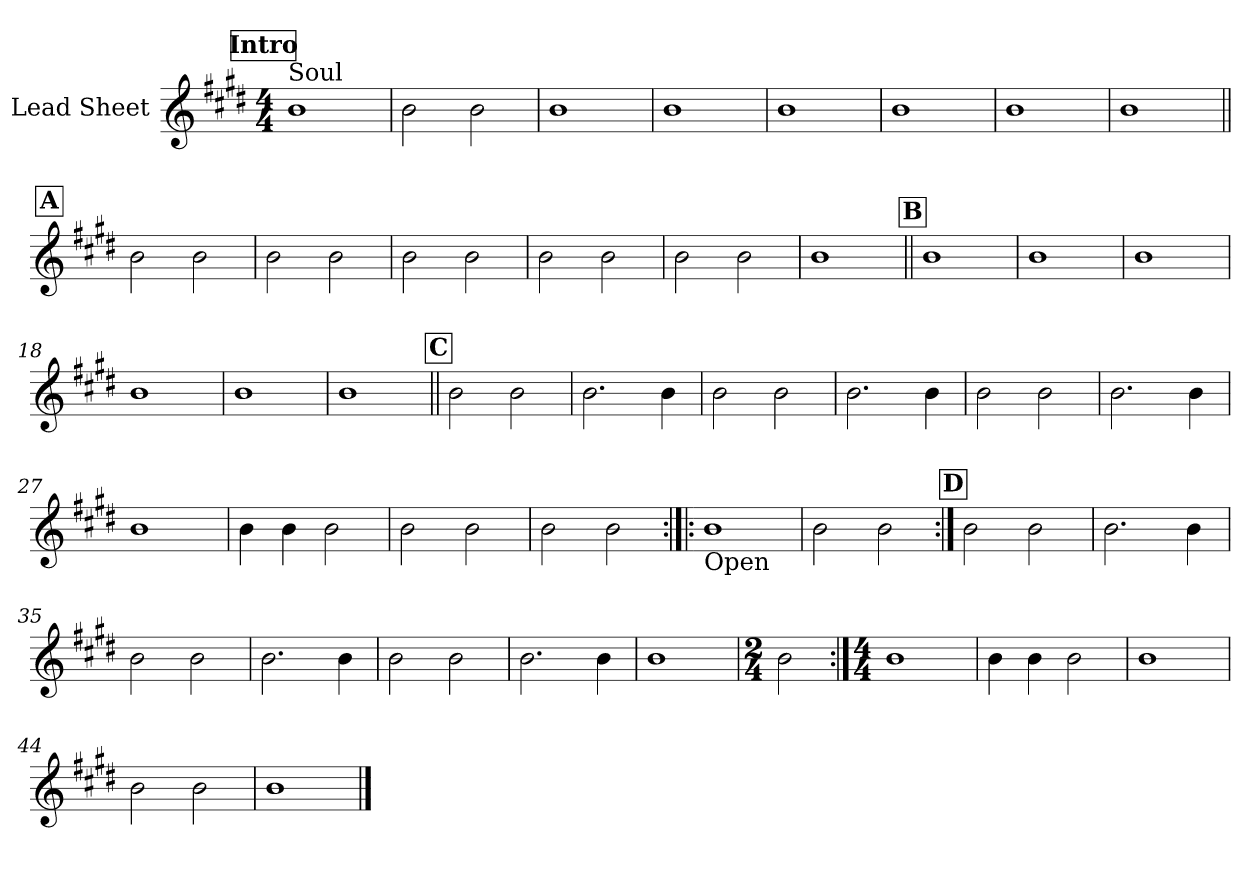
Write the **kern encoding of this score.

**kern
*part1
*staff1
*I"Lead Sheet
*clefG2
*k[f#c#g#d#]
*E:
*M4/4
*MM85
!!LO:REH:place=s1:a:fs=14:t=Intro
=1
!LO:TX:a:t=Soul
1b
=2
2b\
2b\
=3
1b
=4
1b
!!LO:LB:g=z
=5
1b
=6
1b
=7
1b
=8
1b
!!LO:LB:g=z
!!LO:REH:place=s1:a:fs=14:t=A
=9||
2b\
2b\
=10
2b\
2b\
=11
2b\
2b\
=12
2b\
2b\
!!LO:LB:g=z
=13
2b\
2b\
=14
1b
!!LO:REH:place=s1:a:fs=14:t=B
=15||
1b
=16
1b
!!LO:LB:g=z
=17
1b
=18
1b
=19
1b
=20
1b
!!LO:LB:g=z
!!LO:REH:place=s1:a:fs=14:t=C
=21||
2b\
2b\
=22
2.b\
4b\
=23
2b\
2b\
=24
2.b\
4b\
!!LO:LB:g=z
=25
2b\
2b\
=26
2.b\
4b\
=27
1b
=28
4b\
4b\
2b\
!!LO:LB:g=z
=29
2b\
2b\
=30
2b\
2b\
=31:|!|:
!LO:TX:b:t=Open
1b
=32
2b\
2b\
!!LO:LB:g=z
!!LO:REH:place=s1:a:fs=14:t=D
=33:|!
2b\
2b\
=34
2.b\
4b\
=35
2b\
2b\
=36
2.b\
4b\
!!LO:LB:g=z
=37
2b\
2b\
=38
2.b\
4b\
=39
1b
=40
*M2/4
2b\
=41:|!
*M4/4
1b
!!LO:PB:g=z
=42
4b\
4b\
2b\
=43
1b
=44
2b\
2b\
=45
1b
==
*-
